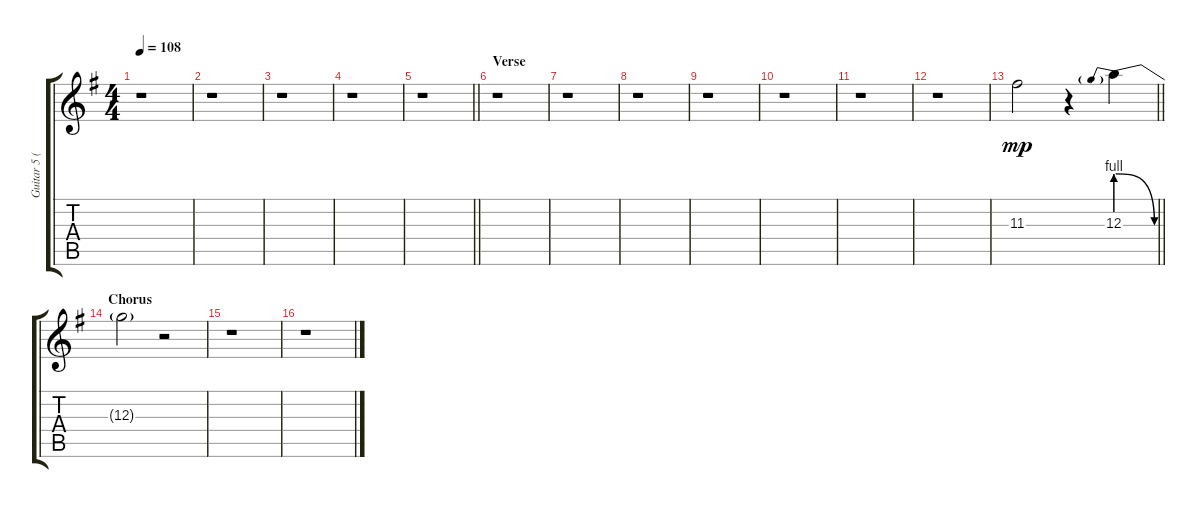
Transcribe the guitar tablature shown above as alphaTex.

\track ("Guitar 5 (clean)" "Guitar 5 (") {instrument electricguitarclean}
\staff {score tabs}
\tuning (E4 B3 G3 D3 A2 E2) {hide}
\ts (4 4)
\tempo 108
\clef g2
\ks eminor
r.1{dy mp} |
r.1 |
r.1 |
r.1 |
\barLineRight lightlight
r.1 |
\section ("" "Verse")
r.1 |
r.1 |
r.1 |
r.1 |
r.1 |
r.1 |
r.1{volume 2} |
\barLineRight lightlight
11.3.2{volume 10} r.4{volume 2} 12.3{be (prebendrelease 0 4 60 0)}.4{volume 10} |
\section ("" "Chorus")
12.3{be (hold 0 0 60 0) t}.2 r.2 |
r.1 |
r.1
